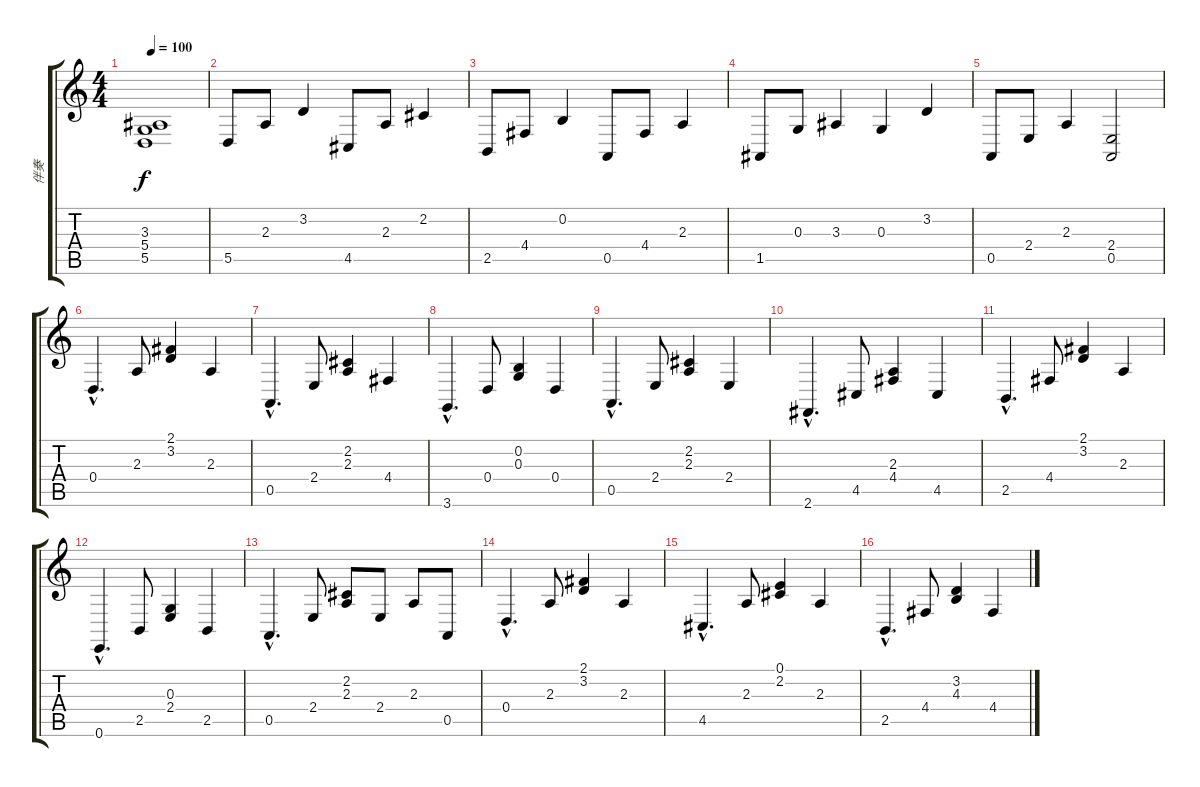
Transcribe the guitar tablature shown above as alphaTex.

\track ("伴奏" "伴奏") {instrument acousticgrandpiano}
\staff {score tabs}
\tuning (E4 B3 G3 D3 A2 E2) {hide}
\ts (4 4)
\tempo 100
\clef g2
\ks c
(3.3 5.4 5.5).1{dy f} |
5.5.8 2.3.8 3.2.4 4.5.8 2.3.8 2.2.4 |
2.5.8 4.4.8 0.2.4 0.5.8 4.4.8 2.3.4 |
1.5.8 0.3.8 3.3.4 0.3.4 3.2.4 |
0.5.8 2.4.8 2.3.4 (2.4 0.5).2 |
0.4{hac}.4{d} 2.3.8 (2.1 3.2).4 2.3.4 |
0.5{hac}.4{d} 2.4.8 (2.2 2.3).4 4.4.4 |
3.6{hac}.4{d} 0.4.8 (0.2 0.3).4 0.4.4 |
0.5{hac}.4{d} 2.4.8 (2.2 2.3).4 2.4.4 |
2.6{hac}.4{d} 4.5.8 (2.3 4.4).4 4.5.4 |
2.5{hac}.4{d} 4.4.8 (2.1 3.2).4 2.3.4 |
0.6{hac}.4{d} 2.5.8 (0.3 2.4).4 2.5.4 |
0.5{hac}.4{d} 2.4.8 (2.2 2.3).8 2.4.8 2.3.8 0.5.8 |
0.4{hac}.4{d} 2.3.8 (2.1 3.2).4 2.3.4 |
4.5{hac}.4{d} 2.3.8 (0.1 2.2).4 2.3.4 |
2.5{hac}.4{d} 4.4.8 (3.2 4.3).4 4.4.4
